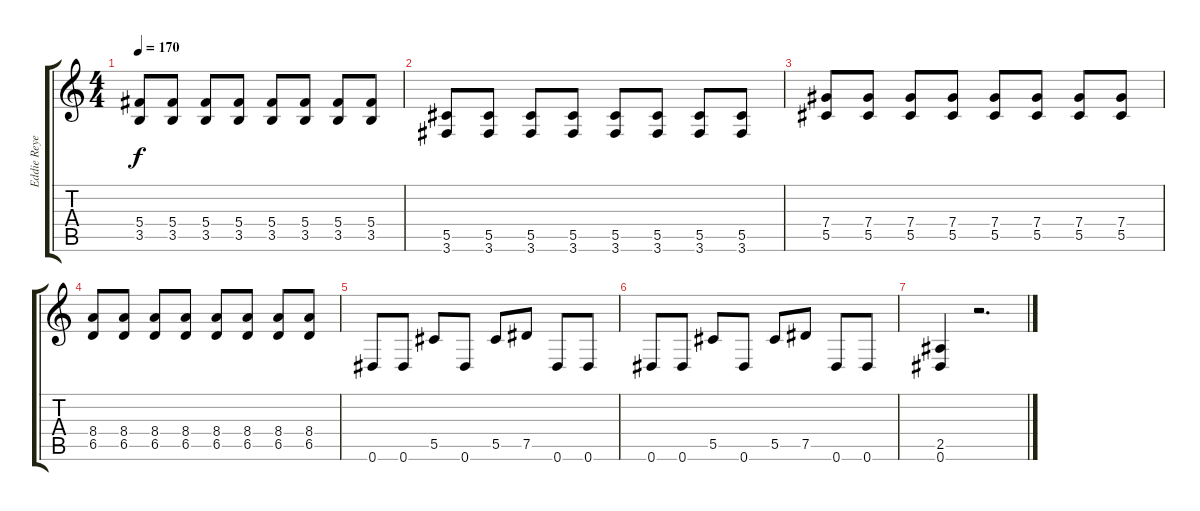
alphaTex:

\track ("Eddie Reyes - Guitar" "Eddie Reye") {instrument distortionguitar}
\staff {score tabs}
\tuning (Eb4 Bb3 Gb3 Db3 Ab2 Eb2) {hide}
\ts (4 4)
\tempo 170
\clef g2
\ks c
(5.4 3.5).8{dy f} (5.4 3.5).8 (5.4 3.5).8 (5.4 3.5).8 (5.4 3.5).8 (5.4 3.5).8 (5.4 3.5).8 (5.4 3.5).8 |
(5.5 3.6).8 (5.5 3.6).8 (5.5 3.6).8 (5.5 3.6).8 (5.5 3.6).8 (5.5 3.6).8 (5.5 3.6).8 (5.5 3.6).8 |
(7.4 5.5).8 (7.4 5.5).8 (7.4 5.5).8 (7.4 5.5).8 (7.4 5.5).8 (7.4 5.5).8 (7.4 5.5).8 (7.4 5.5).8 |
(8.4 6.5).8 (8.4 6.5).8 (8.4 6.5).8 (8.4 6.5).8 (8.4 6.5).8 (8.4 6.5).8 (8.4 6.5).8 (8.4 6.5).8 |
0.6.8 0.6.8 5.5.8 0.6.8 5.5.8 7.5.8 0.6.8 0.6.8 |
0.6.8 0.6.8 5.5.8 0.6.8 5.5.8 7.5.8 0.6.8 0.6.8 |
(2.5 0.6).4 r.2{d}
